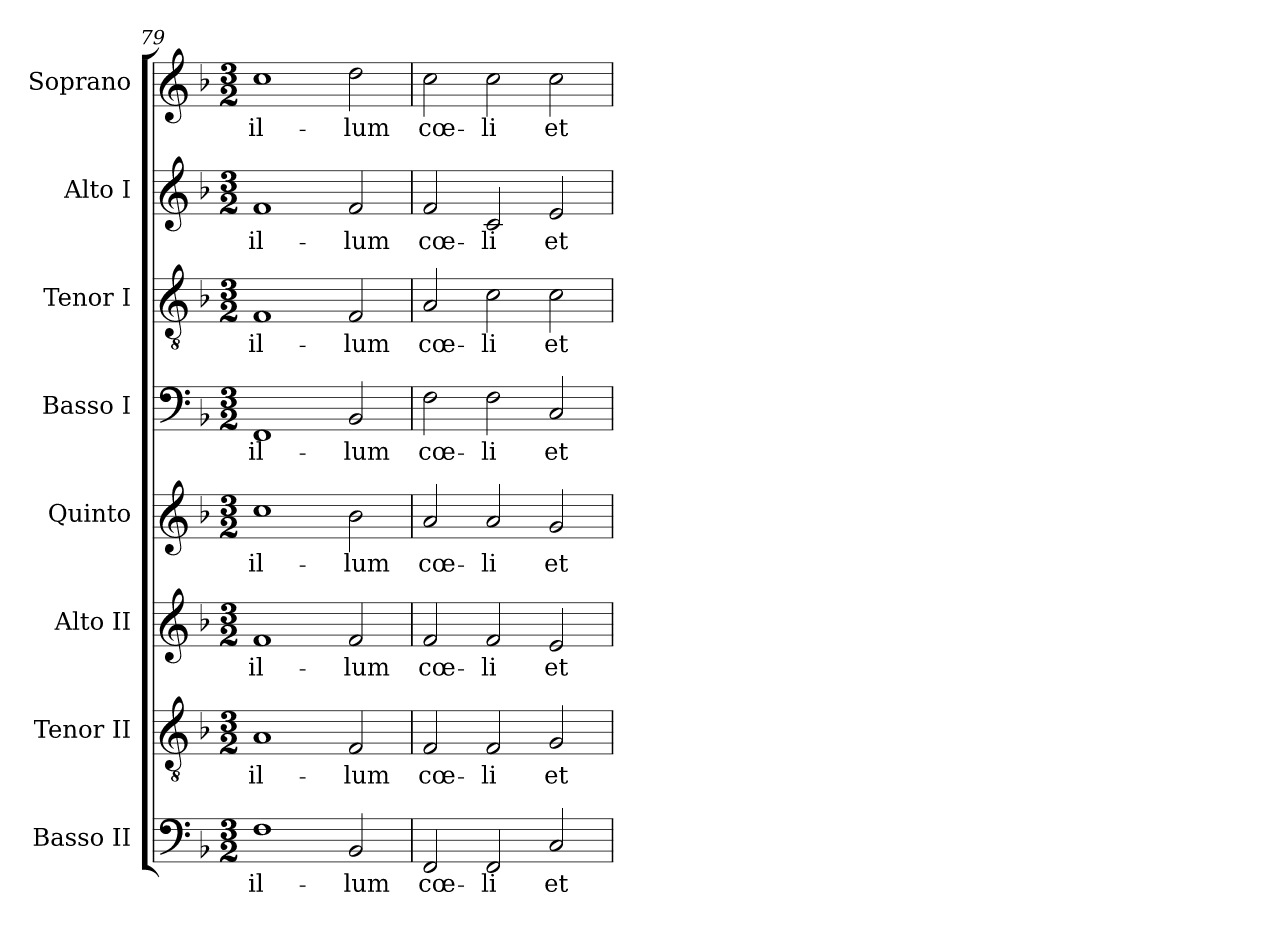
**kern	**text	**kern	**text	**kern	**text	**kern	**text	**kern	**text	**kern	**text	**kern	**text	**kern	**text
*part8	*part8	*part7	*part7	*part6	*part6	*part5	*part5	*part4	*part4	*part3	*part3	*part2	*part2	*part1	*part1
*staff8	*staff8	*staff7	*staff7	*staff6	*staff6	*staff5	*staff5	*staff4	*staff4	*staff3	*staff3	*staff2	*staff2	*staff1	*staff1
*I"Basso II	*	*I"Tenor II	*	*I"Alto II	*	*I"Quinto	*	*I"Basso I	*	*I"Tenor I	*	*I"Alto I	*	*I"Soprano	*
*I'B. 2	*	*I'T. 2	*	*I'A. 2	*	*I'Q.	*	*I'B. 1	*	*I'T. 1	*	*I'A. 1	*	*I'S.	*
*clefF4	*	*clefGv2	*	*clefG2	*	*clefG2	*	*clefF4	*	*clefGv2	*	*clefG2	*	*clefG2	*
*	*	*ITrd7c12	*	*	*	*	*	*	*	*ITrd7c12	*	*	*	*	*
*k[b-]	*	*k[b-]	*	*k[b-]	*	*k[b-]	*	*k[b-]	*	*k[b-]	*	*k[b-]	*	*k[b-]	*
*F:	*	*F:	*	*F:	*	*F:	*	*F:	*	*F:	*	*F:	*	*F:	*
*M3/2	*	*M3/2	*	*M3/2	*	*M3/2	*	*M3/2	*	*M3/2	*	*M3/2	*	*M3/2	*
=79	=79	=79	=79	=79	=79	=79	=79	=79	=79	=79	=79	=79	=79	=79	=79
!	!LO:LY:b:color=#000000	!	!	!	!	!	!	!	!	!	!	!	!	!	!
!	!	!	!LO:LY:b:color=#000000	!	!	!	!	!	!	!	!	!	!	!	!
!	!	!	!	!	!LO:LY:b:color=#000000	!	!	!	!	!	!	!	!	!	!
!	!	!	!	!	!	!	!LO:LY:b:color=#000000	!	!	!	!	!	!	!	!
!	!	!	!	!	!	!	!	!	!LO:LY:b:color=#000000	!	!	!	!	!	!
!	!	!	!	!	!	!	!	!	!	!	!LO:LY:b:color=#000000	!	!	!	!
!	!	!	!	!	!	!	!	!	!	!	!	!	!LO:LY:b:color=#000000	!	!
!	!	!	!	!	!	!	!	!	!	!	!	!	!	!	!LO:LY:b:color=#000000
1Fi	il-	1AAi	il-	1fi	il-	1cci	il-	1FFi	il-	1FFi	il-	1fi	il-	1cci	il-
!	!LO:LY:b:color=#000000	!	!	!	!	!	!	!	!	!	!	!	!	!	!
!	!	!	!LO:LY:b:color=#000000	!	!	!	!	!	!	!	!	!	!	!	!
!	!	!	!	!	!LO:LY:b:color=#000000	!	!	!	!	!	!	!	!	!	!
!	!	!	!	!	!	!	!LO:LY:b:color=#000000	!	!	!	!	!	!	!	!
!	!	!	!	!	!	!	!	!	!LO:LY:b:color=#000000	!	!	!	!	!	!
!	!	!	!	!	!	!	!	!	!	!	!LO:LY:b:color=#000000	!	!	!	!
!	!	!	!	!	!	!	!	!	!	!	!	!	!LO:LY:b:color=#000000	!	!
!	!	!	!	!	!	!	!	!	!	!	!	!	!	!	!LO:LY:b:color=#000000
2BB-i/	-lum	2FFi/	-lum	2fi/	-lum	2b-i\	-lum	2BB-i/	-lum	2FFi/	-lum	2fi/	-lum	2ddi\	-lum
=80	=80	=80	=80	=80	=80	=80	=80	=80	=80	=80	=80	=80	=80	=80	=80
!	!LO:LY:b:color=#000000	!	!	!	!	!	!	!	!	!	!	!	!	!	!
!	!	!	!LO:LY:b:color=#000000	!	!	!	!	!	!	!	!	!	!	!	!
!	!	!	!	!	!LO:LY:b:color=#000000	!	!	!	!	!	!	!	!	!	!
!	!	!	!	!	!	!	!LO:LY:b:color=#000000	!	!	!	!	!	!	!	!
!	!	!	!	!	!	!	!	!	!LO:LY:b:color=#000000	!	!	!	!	!	!
!	!	!	!	!	!	!	!	!	!	!	!LO:LY:b:color=#000000	!	!	!	!
!	!	!	!	!	!	!	!	!	!	!	!	!	!LO:LY:b:color=#000000	!	!
!	!	!	!	!	!	!	!	!	!	!	!	!	!	!	!LO:LY:b:color=#000000
2FFi/	cœ-	2FFi/	cœ-	2fi/	cœ-	2ai/	cœ-	2Fi\	cœ-	2AAi/	cœ-	2fi/	cœ-	2cci\	cœ-
!	!LO:LY:b:color=#000000	!	!	!	!	!	!	!	!	!	!	!	!	!	!
!	!	!	!LO:LY:b:color=#000000	!	!	!	!	!	!	!	!	!	!	!	!
!	!	!	!	!	!LO:LY:b:color=#000000	!	!	!	!	!	!	!	!	!	!
!	!	!	!	!	!	!	!LO:LY:b:color=#000000	!	!	!	!	!	!	!	!
!	!	!	!	!	!	!	!	!	!LO:LY:b:color=#000000	!	!	!	!	!	!
!	!	!	!	!	!	!	!	!	!	!	!LO:LY:b:color=#000000	!	!	!	!
!	!	!	!	!	!	!	!	!	!	!	!	!	!LO:LY:b:color=#000000	!	!
!	!	!	!	!	!	!	!	!	!	!	!	!	!	!	!LO:LY:b:color=#000000
2FFi/	-li	2FFi/	-li	2fi/	-li	2ai/	-li	2Fi\	-li	2Ci\	-li	2ci/	-li	2cci\	-li
!	!LO:LY:b:color=#000000	!	!	!	!	!	!	!	!	!	!	!	!	!	!
!	!	!	!LO:LY:b:color=#000000	!	!	!	!	!	!	!	!	!	!	!	!
!	!	!	!	!	!LO:LY:b:color=#000000	!	!	!	!	!	!	!	!	!	!
!	!	!	!	!	!	!	!LO:LY:b:color=#000000	!	!	!	!	!	!	!	!
!	!	!	!	!	!	!	!	!	!LO:LY:b:color=#000000	!	!	!	!	!	!
!	!	!	!	!	!	!	!	!	!	!	!LO:LY:b:color=#000000	!	!	!	!
!	!	!	!	!	!	!	!	!	!	!	!	!	!LO:LY:b:color=#000000	!	!
!	!	!	!	!	!	!	!	!	!	!	!	!	!	!	!LO:LY:b:color=#000000
2Ci/	et	2GGi/	et	2ei/	et	2gi/	et	2Ci/	et	2Ci\	et	2ei/	et	2cci\	et
=	=	=	=	=	=	=	=	=	=	=	=	=	=	=	=
*-	*-	*-	*-	*-	*-	*-	*-	*-	*-	*-	*-	*-	*-	*-	*-
